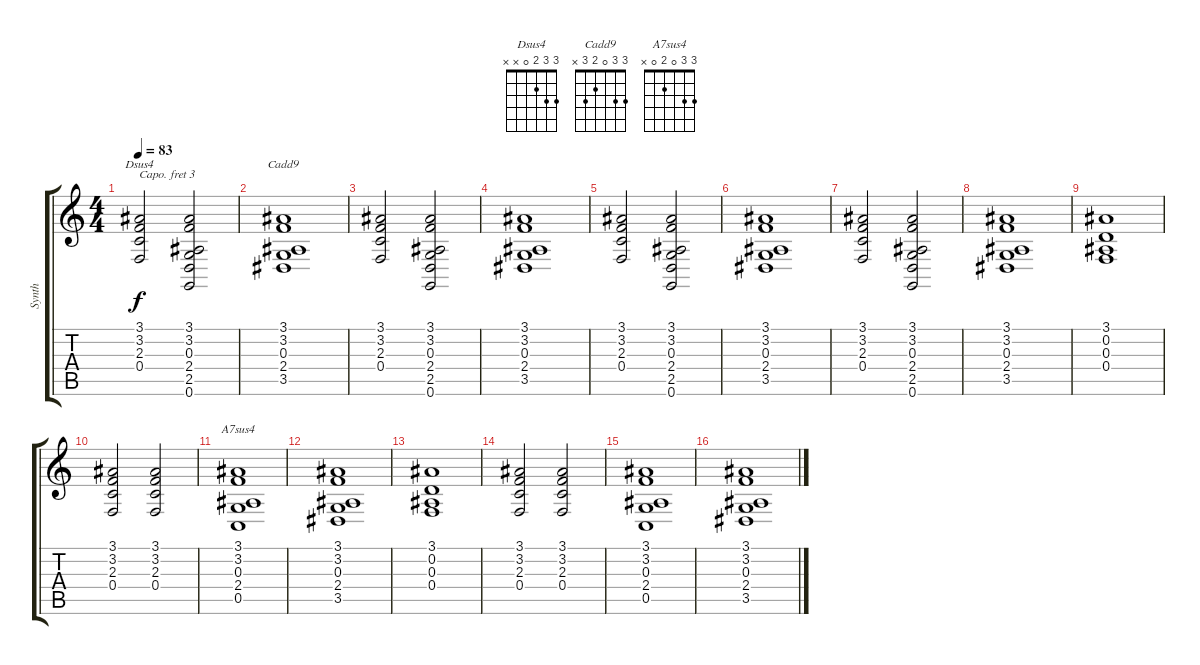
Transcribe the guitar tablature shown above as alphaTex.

\track ("Synth" "Synth") {instrument choiraahs}
\staff {score tabs}
\capo 3
\tuning (E4 B3 G3 D3 A2 E2) {hide}
\chord ("Dsus4" 3 3 2 0 x x)
\chord ("Cadd9" 3 3 0 2 3 x)
\chord ("A7sus4" 3 3 0 2 0 x)
\ts (4 4)
\tempo 83
\clef g2
\ks c
(3.1 3.2 2.3 0.4).2{ch "Dsus4" dy f} (3.1 3.2 0.3 2.4 2.5 0.6).2 |
(3.1 3.2 0.3 2.4 3.5).1{ch "Cadd9"} |
(3.1 3.2 2.3 0.4).2 (3.1 3.2 0.3 2.4 2.5 0.6).2 |
(3.1 3.2 0.3 2.4 3.5).1 |
(3.1 3.2 2.3 0.4).2 (3.1 3.2 0.3 2.4 2.5 0.6).2 |
(3.1 3.2 0.3 2.4 3.5).1 |
(3.1 3.2 2.3 0.4).2 (3.1 3.2 0.3 2.4 2.5 0.6).2 |
(3.1 3.2 0.3 2.4 3.5).1 |
(3.1 0.2 0.3 0.4).1 |
(3.1 3.2 2.3 0.4).2 (3.1 3.2 2.3 0.4).2 |
(3.1 3.2 0.3 2.4 0.5).1{ch "A7sus4"} |
(3.1 3.2 0.3 2.4 3.5).1 |
(3.1 0.2 0.3 0.4).1 |
(3.1 3.2 2.3 0.4).2 (3.1 3.2 2.3 0.4).2 |
(3.1 3.2 0.3 2.4 0.5).1 |
(3.1 3.2 0.3 2.4 3.5).1
